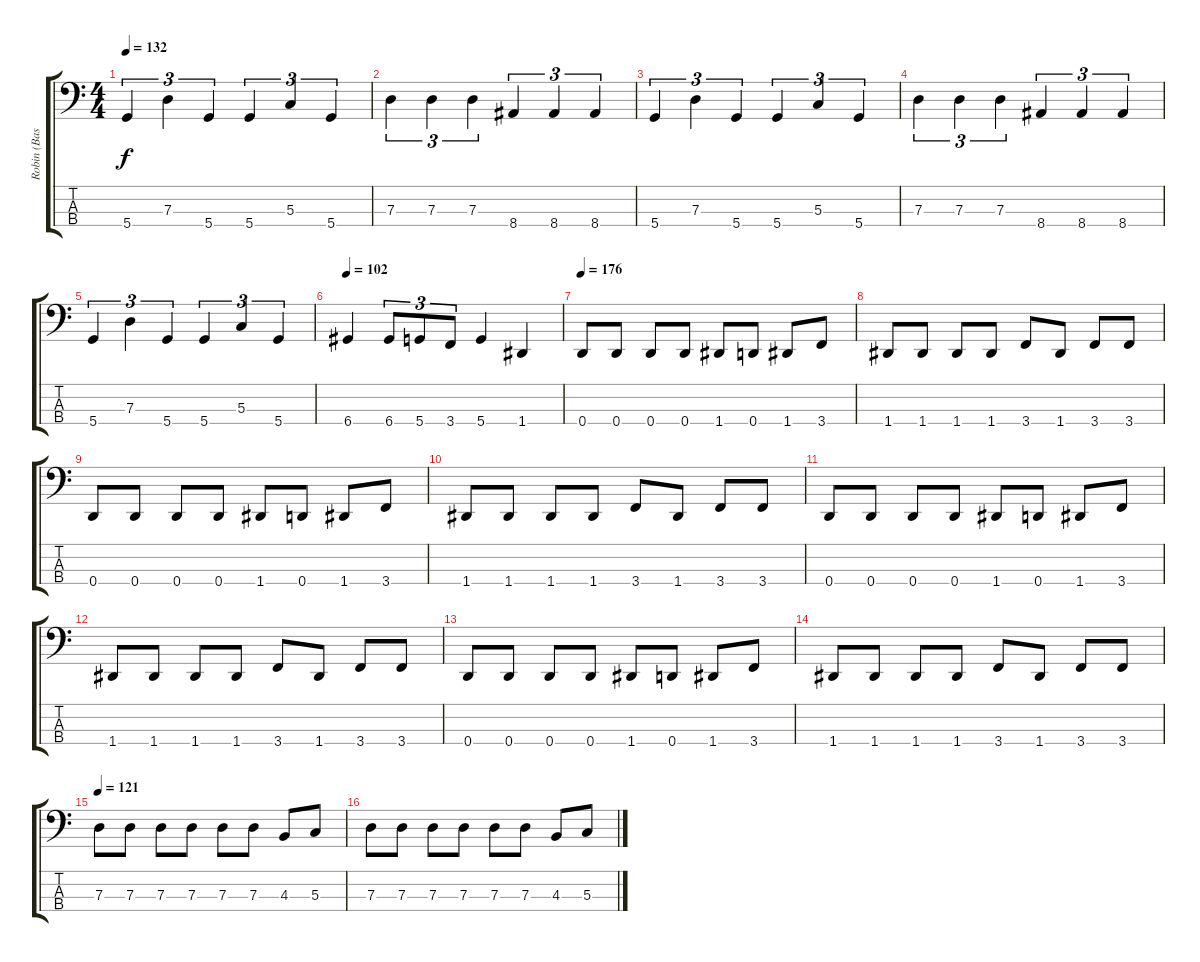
\track ("Robin (Bass)" "Robin (Bas") {instrument electricbasspick}
\staff {score tabs}
\tuning (F2 C2 G1 D1) {hide}
\ts (4 4)
\tempo 132
\clef f4
\ks c
5.4.4{tu (3 2) dy f} 7.3.4{tu (3 2)} 5.4.4{tu (3 2)} 5.4.4{tu (3 2)} 5.3.4{tu (3 2)} 5.4.4{tu (3 2)} |
7.3.4{tu (3 2)} 7.3.4{tu (3 2)} 7.3.4{tu (3 2)} 8.4.4{tu (3 2)} 8.4.4{tu (3 2)} 8.4.4{tu (3 2)} |
5.4.4{tu (3 2)} 7.3.4{tu (3 2)} 5.4.4{tu (3 2)} 5.4.4{tu (3 2)} 5.3.4{tu (3 2)} 5.4.4{tu (3 2)} |
7.3.4{tu (3 2)} 7.3.4{tu (3 2)} 7.3.4{tu (3 2)} 8.4.4{tu (3 2)} 8.4.4{tu (3 2)} 8.4.4{tu (3 2)} |
5.4.4{tu (3 2)} 7.3.4{tu (3 2)} 5.4.4{tu (3 2)} 5.4.4{tu (3 2)} 5.3.4{tu (3 2)} 5.4.4{tu (3 2)} |
\tempo 102
6.4.4 6.4.8{tu (3 2)} 5.4.8{tu (3 2)} 3.4.8{tu (3 2)} 5.4.4 1.4.4 |
\tempo 176
0.4.8 0.4.8 0.4.8 0.4.8 1.4.8 0.4.8 1.4.8 3.4.8 |
1.4.8 1.4.8 1.4.8 1.4.8 3.4.8 1.4.8 3.4.8 3.4.8 |
0.4.8 0.4.8 0.4.8 0.4.8 1.4.8 0.4.8 1.4.8 3.4.8 |
1.4.8 1.4.8 1.4.8 1.4.8 3.4.8 1.4.8 3.4.8 3.4.8 |
0.4.8 0.4.8 0.4.8 0.4.8 1.4.8 0.4.8 1.4.8 3.4.8 |
1.4.8 1.4.8 1.4.8 1.4.8 3.4.8 1.4.8 3.4.8 3.4.8 |
0.4.8 0.4.8 0.4.8 0.4.8 1.4.8 0.4.8 1.4.8 3.4.8 |
1.4.8 1.4.8 1.4.8 1.4.8 3.4.8 1.4.8 3.4.8 3.4.8 |
\tempo 121
7.3.8 7.3.8 7.3.8 7.3.8 7.3.8 7.3.8 4.3.8 5.3.8 |
7.3.8 7.3.8 7.3.8 7.3.8 7.3.8 7.3.8 4.3.8 5.3.8
